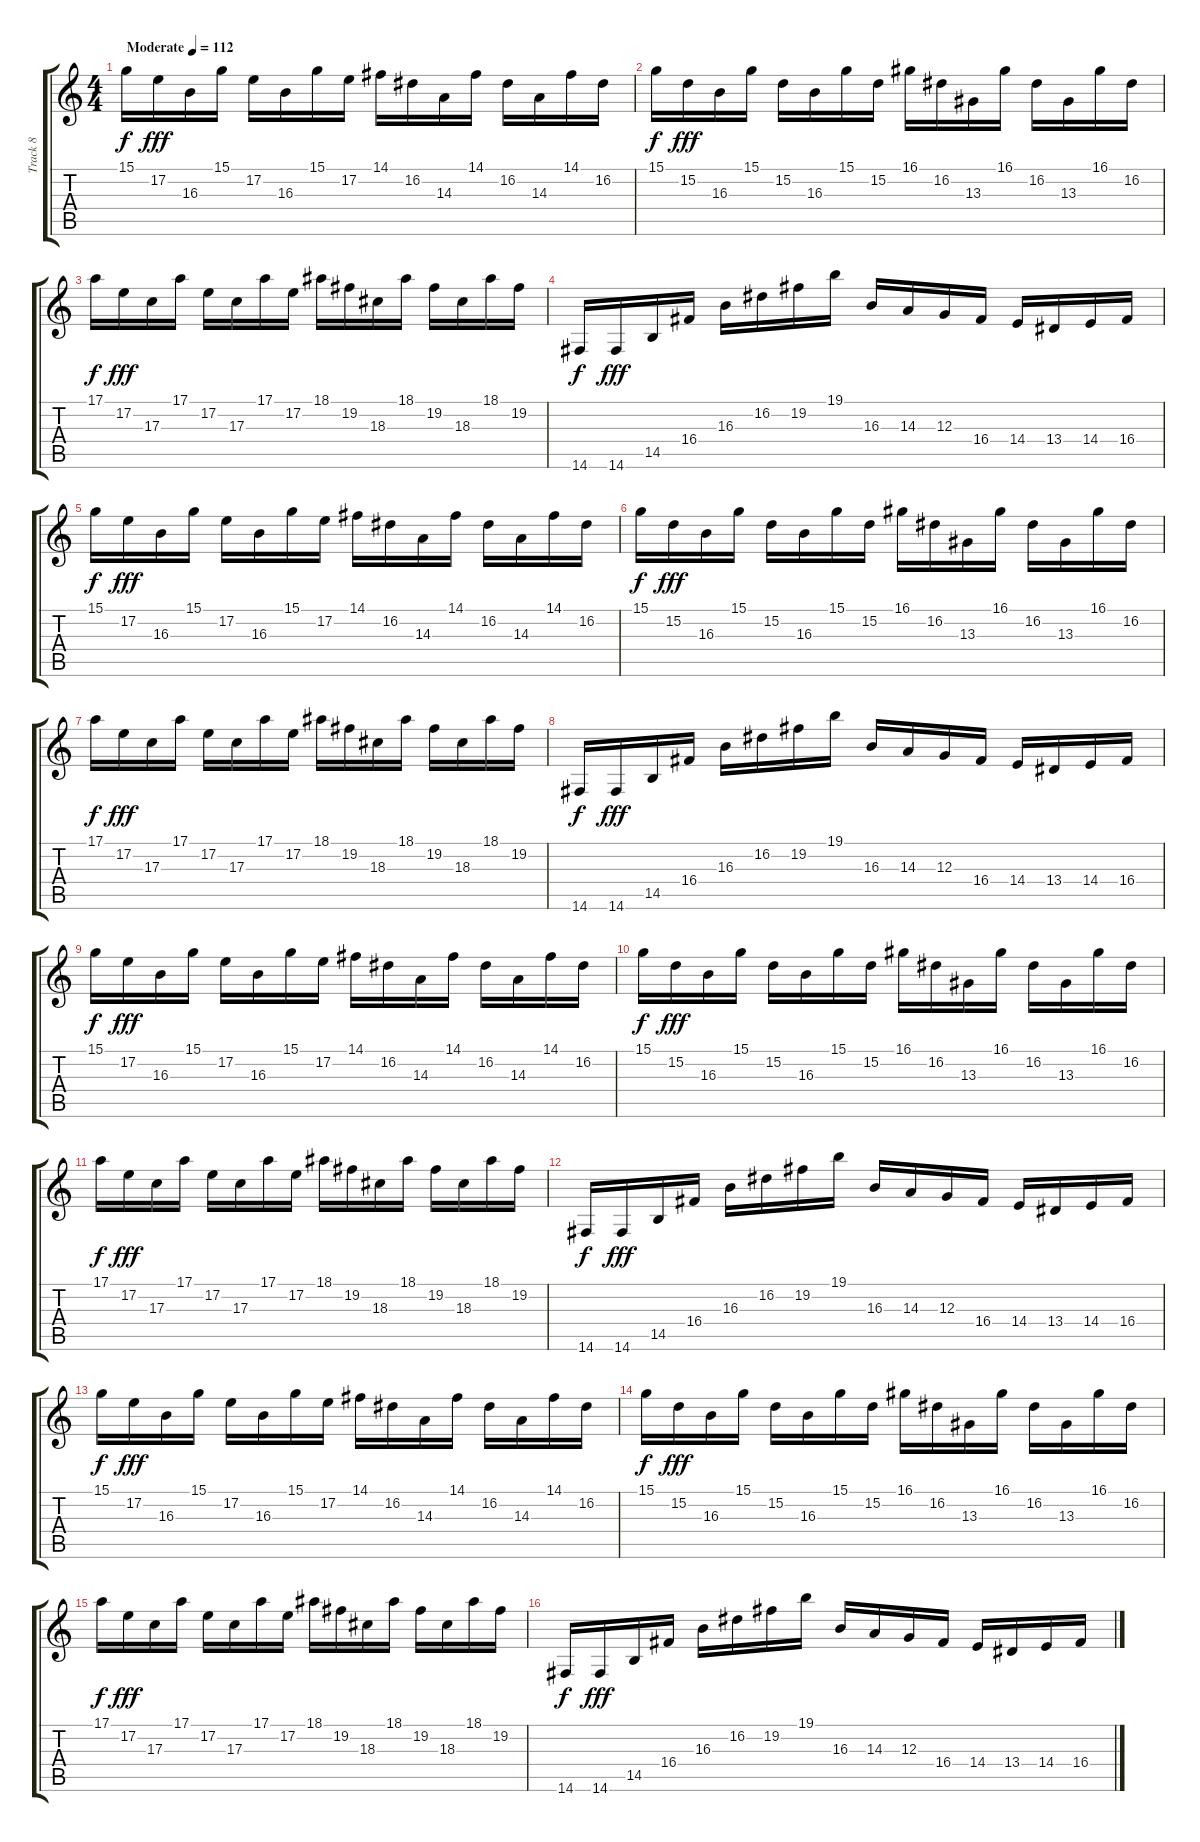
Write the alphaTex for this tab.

\track ("Track 8" "Track 8") {instrument harpsichord}
\staff {score tabs}
\tuning (E4 B3 G3 D3 A2 E2) {hide}
\ts (4 4)
\tempo (112 "Moderate")
\clef g2
\ks c
15.1.16{dy f instrument harpsichord} 17.2.16{dy fff} 16.3.16 15.1.16 17.2.16 16.3.16 15.1.16 17.2.16 14.1.16 16.2.16 14.3.16 14.1.16 16.2.16 14.3.16 14.1.16 16.2.16 |
15.1.16{dy f} 15.2.16{dy fff} 16.3.16 15.1.16 15.2.16 16.3.16 15.1.16 15.2.16 16.1.16 16.2.16 13.3.16 16.1.16 16.2.16 13.3.16 16.1.16 16.2.16 |
17.1.16{dy f} 17.2.16{dy fff} 17.3.16 17.1.16 17.2.16 17.3.16 17.1.16 17.2.16 18.1.16 19.2.16 18.3.16 18.1.16 19.2.16 18.3.16 18.1.16 19.2.16 |
14.6.16{dy f} 14.6.16{dy fff} 14.5.16 16.4.16 16.3.16 16.2.16 19.2.16 19.1.16 16.3.16 14.3.16 12.3.16 16.4.16 14.4.16 13.4.16 14.4.16 16.4.16 |
15.1.16{dy f} 17.2.16{dy fff} 16.3.16 15.1.16 17.2.16 16.3.16 15.1.16 17.2.16 14.1.16 16.2.16 14.3.16 14.1.16 16.2.16 14.3.16 14.1.16 16.2.16 |
15.1.16{dy f} 15.2.16{dy fff} 16.3.16 15.1.16 15.2.16 16.3.16 15.1.16 15.2.16 16.1.16 16.2.16 13.3.16 16.1.16 16.2.16 13.3.16 16.1.16 16.2.16 |
17.1.16{dy f} 17.2.16{dy fff} 17.3.16 17.1.16 17.2.16 17.3.16 17.1.16 17.2.16 18.1.16 19.2.16 18.3.16 18.1.16 19.2.16 18.3.16 18.1.16 19.2.16 |
14.6.16{dy f} 14.6.16{dy fff} 14.5.16 16.4.16 16.3.16 16.2.16 19.2.16 19.1.16 16.3.16 14.3.16 12.3.16 16.4.16 14.4.16 13.4.16 14.4.16 16.4.16 |
15.1.16{dy f} 17.2.16{dy fff} 16.3.16 15.1.16 17.2.16 16.3.16 15.1.16 17.2.16 14.1.16 16.2.16 14.3.16 14.1.16 16.2.16 14.3.16 14.1.16 16.2.16 |
15.1.16{dy f} 15.2.16{dy fff} 16.3.16 15.1.16 15.2.16 16.3.16 15.1.16 15.2.16 16.1.16 16.2.16 13.3.16 16.1.16 16.2.16 13.3.16 16.1.16 16.2.16 |
17.1.16{dy f} 17.2.16{dy fff} 17.3.16 17.1.16 17.2.16 17.3.16 17.1.16 17.2.16 18.1.16 19.2.16 18.3.16 18.1.16 19.2.16 18.3.16 18.1.16 19.2.16 |
14.6.16{dy f} 14.6.16{dy fff} 14.5.16 16.4.16 16.3.16 16.2.16 19.2.16 19.1.16 16.3.16 14.3.16 12.3.16 16.4.16 14.4.16 13.4.16 14.4.16 16.4.16 |
15.1.16{dy f} 17.2.16{dy fff} 16.3.16 15.1.16 17.2.16 16.3.16 15.1.16 17.2.16 14.1.16 16.2.16 14.3.16 14.1.16 16.2.16 14.3.16 14.1.16 16.2.16 |
15.1.16{dy f} 15.2.16{dy fff} 16.3.16 15.1.16 15.2.16 16.3.16 15.1.16 15.2.16 16.1.16 16.2.16 13.3.16 16.1.16 16.2.16 13.3.16 16.1.16 16.2.16 |
17.1.16{dy f} 17.2.16{dy fff} 17.3.16 17.1.16 17.2.16 17.3.16 17.1.16 17.2.16 18.1.16 19.2.16 18.3.16 18.1.16 19.2.16 18.3.16 18.1.16 19.2.16 |
14.6.16{dy f} 14.6.16{dy fff} 14.5.16 16.4.16 16.3.16 16.2.16 19.2.16 19.1.16 16.3.16 14.3.16 12.3.16 16.4.16 14.4.16 13.4.16 14.4.16 16.4.16
